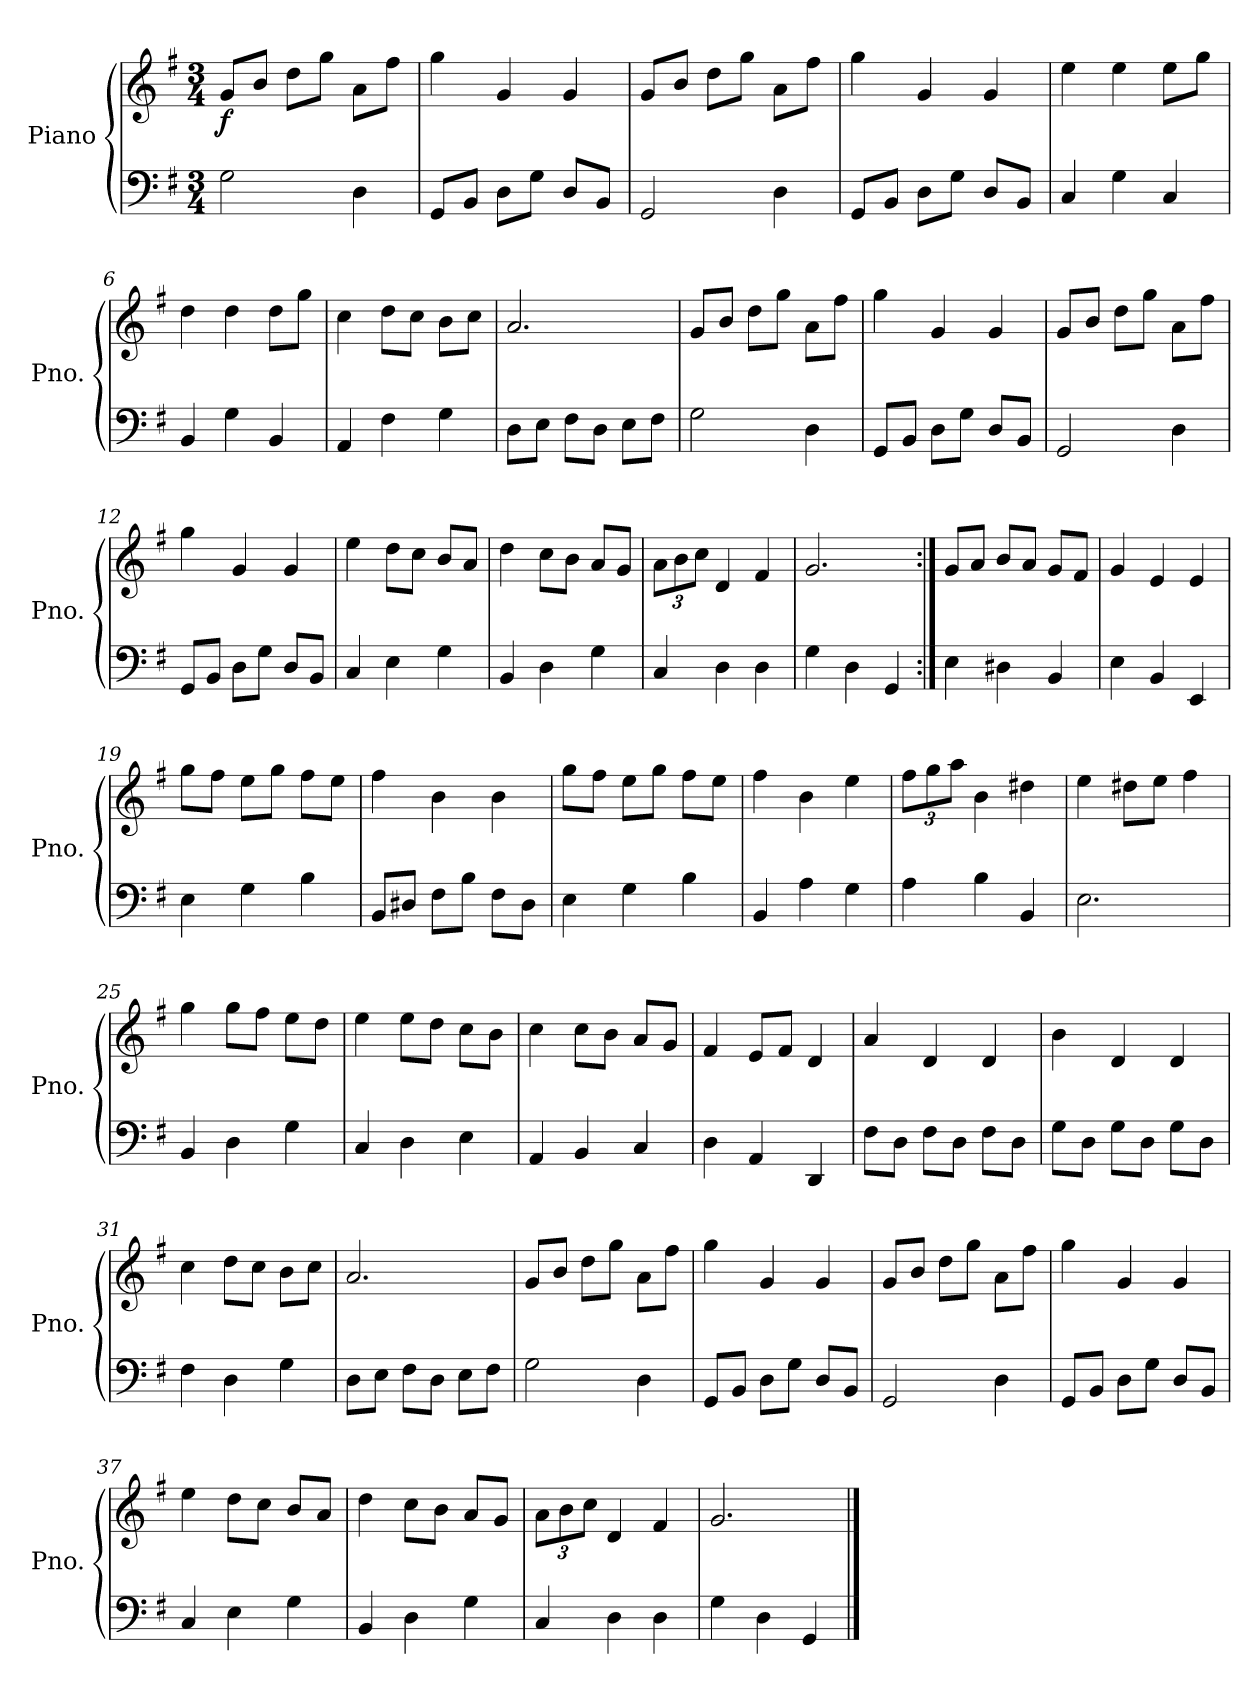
**kern	**kern	**dynam
*part1	*part1	*part1
*staff2	*staff1	*staff1/2
*I"Piano	*	*
*I'Pno.	*	*
*clefF4	*clefG2	*
*k[f#]	*k[f#]	*
*M3/4	*M3/4	*
=1	=1	=1
!	!	!LO:DY:b
2G\	8g/L	f
.	8b/J	.
.	8dd\L	.
.	8gg\J	.
4D\	8a\L	.
.	8ff#\J	.
=2	=2	=2
8GG/L	4gg\	.
8BB/J	.	.
8D\L	4g/	.
8G\J	.	.
8D/L	4g/	.
8BB/J	.	.
=3	=3	=3
2GG/	8g/L	.
.	8b/J	.
.	8dd\L	.
.	8gg\J	.
4D\	8a\L	.
.	8ff#\J	.
=4	=4	=4
8GG/L	4gg\	.
8BB/J	.	.
8D\L	4g/	.
8G\J	.	.
8D/L	4g/	.
8BB/J	.	.
=5	=5	=5
4C/	4ee\	.
4G\	4ee\	.
4C/	8ee\L	.
.	8gg\J	.
=6	=6	=6
4BB/	4dd\	.
4G\	4dd\	.
4BB/	8dd\L	.
.	8gg\J	.
=7	=7	=7
4AA/	4cc\	.
4F#\	8dd\L	.
.	8cc\J	.
4G\	8b\L	.
.	8cc\J	.
!!LO:LB:g=z
=8	=8	=8
8D\L	2.a/	.
8E\J	.	.
8F#\L	.	.
8D\J	.	.
8E\L	.	.
8F#\J	.	.
=9	=9	=9
2G\	8g/L	.
.	8b/J	.
.	8dd\L	.
.	8gg\J	.
4D\	8a\L	.
.	8ff#\J	.
=10	=10	=10
8GG/L	4gg\	.
8BB/J	.	.
8D\L	4g/	.
8G\J	.	.
8D/L	4g/	.
8BB/J	.	.
=11	=11	=11
2GG/	8g/L	.
.	8b/J	.
.	8dd\L	.
.	8gg\J	.
4D\	8a\L	.
.	8ff#\J	.
=12	=12	=12
8GG/L	4gg\	.
8BB/J	.	.
8D\L	4g/	.
8G\J	.	.
8D/L	4g/	.
8BB/J	.	.
=13	=13	=13
4C/	4ee\	.
4E\	8dd\L	.
.	8cc\J	.
4G\	8b/L	.
.	8a/J	.
=14	=14	=14
4BB/	4dd\	.
4D\	8cc\L	.
.	8b\J	.
4G\	8a/L	.
.	8g/J	.
!!LO:LB:g=z
=15	=15	=15
*	*Xbrackettup	*
4C/	12a\L	.
.	12b\	.
.	12cc\J	.
4D\	4d/	.
4D\	4f#/	.
=16	=16	=16
4G\	2.g/	.
4D\	.	.
4GG/	.	.
=17:|!	=17:|!	=17:|!
4E\	8g/L	.
.	8a/J	.
4D#X\	8b/L	.
.	8a/J	.
4BB/	8g/L	.
.	8f#/J	.
=18	=18	=18
4E\	4g/	.
4BB/	4e/	.
4EE/	4e/	.
=19	=19	=19
4E\	8gg\L	.
.	8ff#\J	.
4G\	8ee\L	.
.	8gg\J	.
4B\	8ff#\L	.
.	8ee\J	.
=20	=20	=20
8BB/L	4ff#\	.
8D#X/J	.	.
8F#\L	4b\	.
8B\J	.	.
8F#\L	4b\	.
8D#\J	.	.
=21	=21	=21
4E\	8gg\L	.
.	8ff#\J	.
4G\	8ee\L	.
.	8gg\J	.
4B\	8ff#\L	.
.	8ee\J	.
=22	=22	=22
4BB/	4ff#\	.
4A\	4b\	.
4G\	4ee\	.
!!LO:LB:g=z
=23	=23	=23
4A\	12ff#\L	.
.	12gg\	.
.	12aa\J	.
4B\	4b\	.
4BB/	4dd#X\	.
=24	=24	=24
2.E\	4ee\	.
.	8dd#X\L	.
.	8ee\J	.
.	4ff#\	.
=25	=25	=25
4BB/	4gg\	.
4D\	8gg\L	.
.	8ff#\J	.
4G\	8ee\L	.
.	8dd\J	.
=26	=26	=26
4C/	4ee\	.
4D\	8ee\L	.
.	8dd\J	.
4E\	8cc\L	.
.	8b\J	.
=27	=27	=27
4AA/	4cc\	.
4BB/	8cc\L	.
.	8b\J	.
4C/	8a/L	.
.	8g/J	.
=28	=28	=28
4D\	4f#/	.
4AA/	8e/L	.
.	8f#/J	.
4DD/	4d/	.
=29	=29	=29
8F#\L	4a/	.
8D\J	.	.
8F#\L	4d/	.
8D\J	.	.
8F#\L	4d/	.
8D\J	.	.
=30	=30	=30
8G\L	4b\	.
8D\J	.	.
8G\L	4d/	.
8D\J	.	.
8G\L	4d/	.
8D\J	.	.
!!LO:LB:g=z
=31	=31	=31
4F#\	4cc\	.
4D\	8dd\L	.
.	8cc\J	.
4G\	8b\L	.
.	8cc\J	.
=32	=32	=32
8D\L	2.a/	.
8E\J	.	.
8F#\L	.	.
8D\J	.	.
8E\L	.	.
8F#\J	.	.
=33	=33	=33
2G\	8g/L	.
.	8b/J	.
.	8dd\L	.
.	8gg\J	.
4D\	8a\L	.
.	8ff#\J	.
=34	=34	=34
8GG/L	4gg\	.
8BB/J	.	.
8D\L	4g/	.
8G\J	.	.
8D/L	4g/	.
8BB/J	.	.
=35	=35	=35
2GG/	8g/L	.
.	8b/J	.
.	8dd\L	.
.	8gg\J	.
4D\	8a\L	.
.	8ff#\J	.
=36	=36	=36
8GG/L	4gg\	.
8BB/J	.	.
8D\L	4g/	.
8G\J	.	.
8D/L	4g/	.
8BB/J	.	.
=37	=37	=37
4C/	4ee\	.
4E\	8dd\L	.
.	8cc\J	.
4G\	8b/L	.
.	8a/J	.
!!LO:PB:g=z
=38	=38	=38
4BB/	4dd\	.
4D\	8cc\L	.
.	8b\J	.
4G\	8a/L	.
.	8g/J	.
=39	=39	=39
4C/	12a\L	.
.	12b\	.
.	12cc\J	.
4D\	4d/	.
4D\	4f#/	.
=40	=40	=40
4G\	2.g/	.
4D\	.	.
4GG/	.	.
==	==	==
*-	*-	*-
